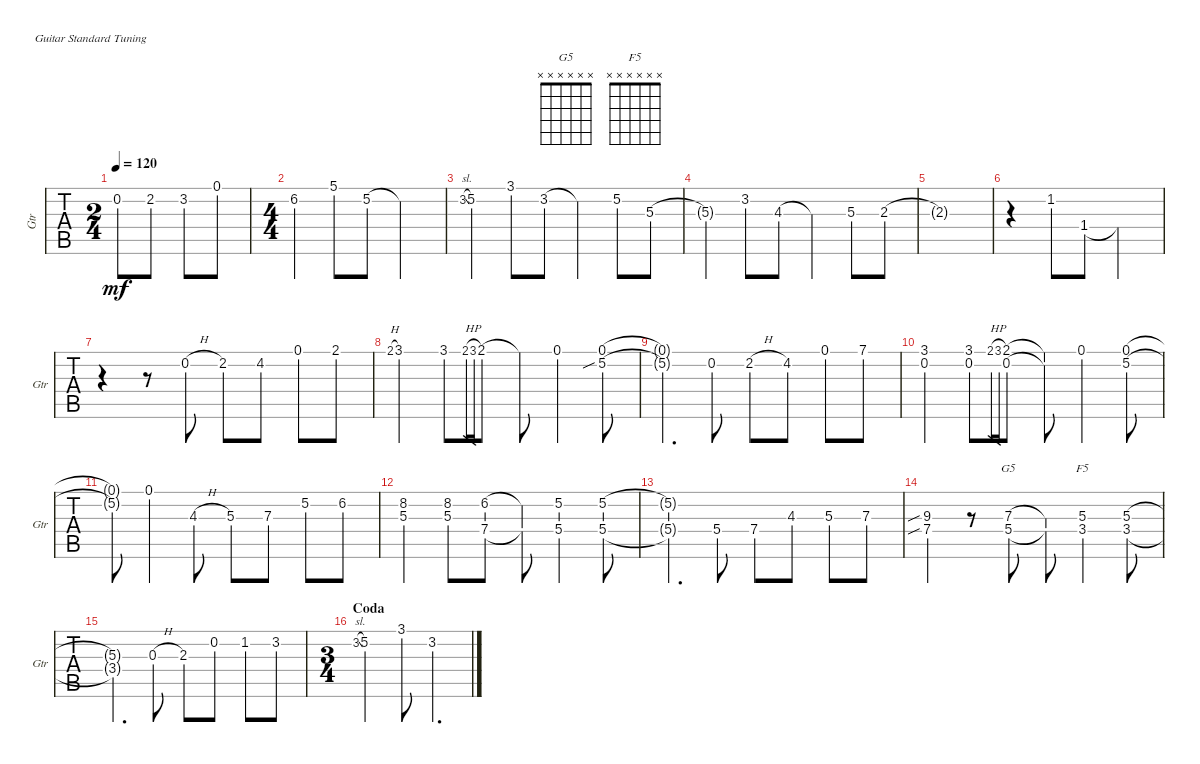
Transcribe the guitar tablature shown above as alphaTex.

\defaultSystemsLayout 4
\bracketExtendMode groupsimilarinstruments
\singleTrackTrackNamePolicy allsystems
\multiTrackTrackNamePolicy allsystems
\otherSystemsTrackNameOrientation horizontal
\track ("Gtr" "Gtr") {instrument acousticguitarsteel}
\staff {tabs}
\tuning (E4 B3 G3 D3 A2 E2)
\chord ("G5" x x x x x x)
\chord ("F5" x x x x x x)
\ts (2 4)
\tempo 120
\clef g2
\ks c
0.2.8{dy mf} 2.2.8 3.2.8 0.1.8 |
\ts (4 4)
6.2.4 5.1.8 5.2.8 5.2{t}.2 |
3.2{sl}.8{gr} 5.2.4 3.1.8 3.2.8 3.2{t}.4 5.2.8 5.3.8 |
5.3{t}.4 3.2.8 4.3.8 4.3{t}.4 5.3.8 2.3.8 |
2.3{t}.1 |
r.4 1.2.8 1.4.8 1.4{t}.2 |
r.4 r.8 0.2{h}.8 2.2.8 4.2.8 0.1.8 2.1.8 |
2.1{h}.8{gr} 3.1.4 3.1.8 2.1{h}.16{gr} 3.1{h}.16{gr} 2.1.8 2.1{t}.8 0.1.4 (0.1 5.2{sib}).8 |
(0.1{t} 5.2{t}).4{d} 0.2.8 2.2{h}.8 4.2.8 0.1.8 7.1.8 |
(3.1 0.2).4 (3.1 0.2).8 2.1{h}.16{gr} 3.1{h}.16{gr} (2.1 0.2).8 (2.1{t} 0.2{t}).8 0.1.4 (0.1 5.2).8 |
(0.1{t} 5.2{t}).8 0.1.4 4.3{h}.8 5.3.8 7.3.8 5.2.8 6.2.8 |
(8.2 5.3).4 (8.2 5.3).8 (6.2 7.4).8 (6.2{t} 7.4{t}).8 (5.2 5.4).4 (5.2 5.4).8 |
(5.2{t} 5.4{t}).4{d} 5.4.8 7.4.8 4.3.8 5.3.8 7.3.8 |
(9.3{sib} 7.4{sib}).4 r.8 (7.3 5.4).8{ch "G5"} (7.3{t} 5.4{t}).8 (5.3 3.4).4{ch "F5"} (5.3 3.4).8 |
(5.3{t} 3.4{t}).4{d} 0.3{h}.8 2.3.8 0.2.8 1.2.8 3.2.8 |
\ts (3 4)
\section ("" "Coda")
3.2{sl}.8{gr} 5.2.4 3.1.8 3.2.4{d}
